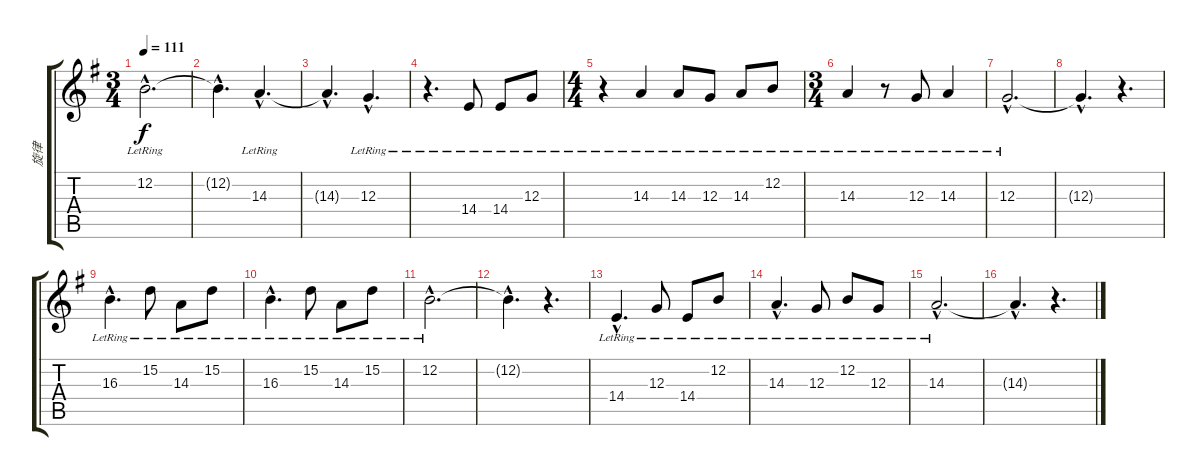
\track ("旋律" "旋律") {instrument electricgrandpiano}
\staff {score tabs}
\tuning (E4 B3 G3 D3 A2 E2) {hide}
\ts (3 4)
\tempo 111
\clef g2
\ks g
12.2{hac lr}.2{d dy f} |
12.2{hac t}.4{d} 14.3{hac lr}.4{d} |
14.3{hac t}.4{d} 12.3{hac lr}.4{d} |
r.4{d} 14.4{lr}.8 14.4{lr}.8 12.3{lr}.8 |
\ts (4 4)
r.4 14.3{lr}.4 14.3{lr}.8 12.3{lr}.8 14.3{lr}.8 12.2{lr}.8 |
\ts (3 4)
14.3{lr}.4 r.8 12.3{lr}.8 14.3{lr}.4 |
12.3{hac lr}.2{d} |
12.3{hac t}.4{d} r.4{d} |
16.3{hac lr}.4{d} 15.2{lr}.8 14.3{lr}.8 15.2{lr}.8 |
16.3{hac lr}.4{d} 15.2{lr}.8 14.3{lr}.8 15.2{lr}.8 |
12.2{hac lr}.2{d} |
12.2{hac t}.4{d} r.4{d} |
14.4{hac lr}.4{d} 12.3{lr}.8 14.4{lr}.8 12.2{lr}.8 |
14.3{hac lr}.4{d} 12.3{lr}.8 12.2{lr}.8 12.3{lr}.8 |
14.3{hac lr}.2{d} |
14.3{hac t}.4{d} r.4{d}
